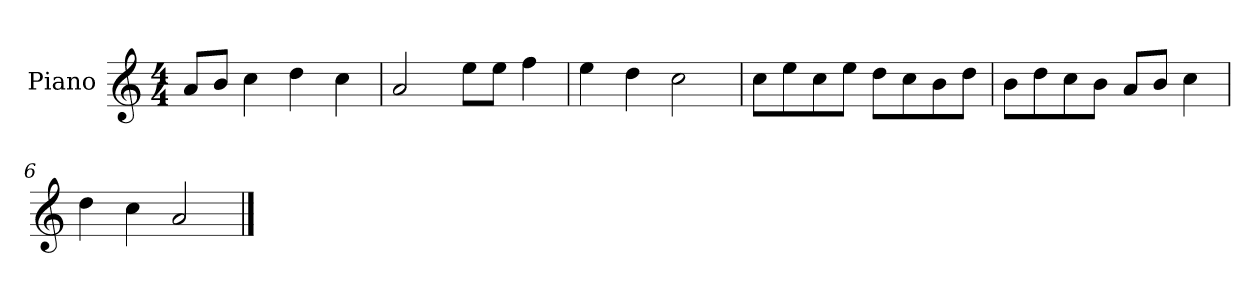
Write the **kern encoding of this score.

**kern
*part1
*staff1
*I"Piano
*I'P-no
*clefG2
*k[]
*M4/4
*MM90
=1
8a/L
8b/J
4cc\
4dd\
4cc\
=2
2a/
8ee\L
8ee\J
4ff\
=3
4ee\
4dd\
2cc\
=4
8cc\L
8ee\
8cc\
8ee\J
8dd\L
8cc\
8b\
8dd\J
=5
8b\L
8dd\
8cc\
8b\J
8a/L
8b/J
4cc\
=6
4dd\
4cc\
2a/
==
*-
